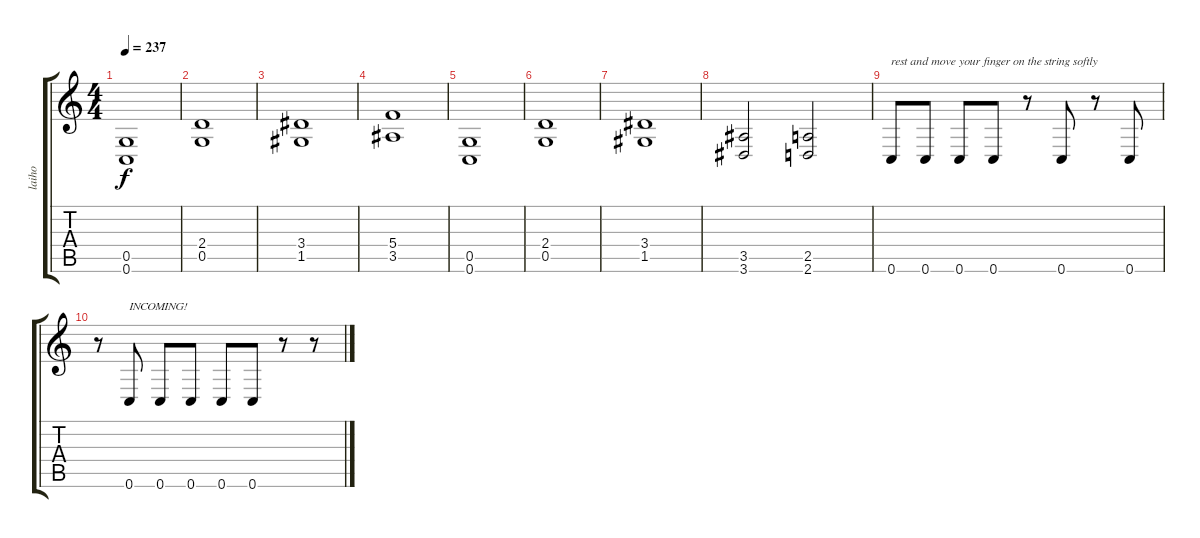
\track ("laiho" "laiho") {instrument distortionguitar}
\staff {score tabs}
\tuning (D4 A3 F3 C3 G2 C2) {hide}
\ts (4 4)
\tempo 237
\clef g2
\ks c
(0.5 0.6).1{dy f} |
(2.4 0.5).1 |
(3.4 1.5).1 |
(5.4 3.5).1 |
(0.5 0.6).1 |
(2.4 0.5).1 |
(3.4 1.5).1 |
(3.5 3.6).2 (2.5 2.6).2 |
0.6.8{txt "rest and move your finger on the string softly"} 0.6.8 0.6.8 0.6.8 r.8 0.6.8 r.8 0.6.8 |
r.8 0.6.8{txt "INCOMING!"} 0.6.8 0.6.8 0.6.8 0.6.8 r.8 r.8
